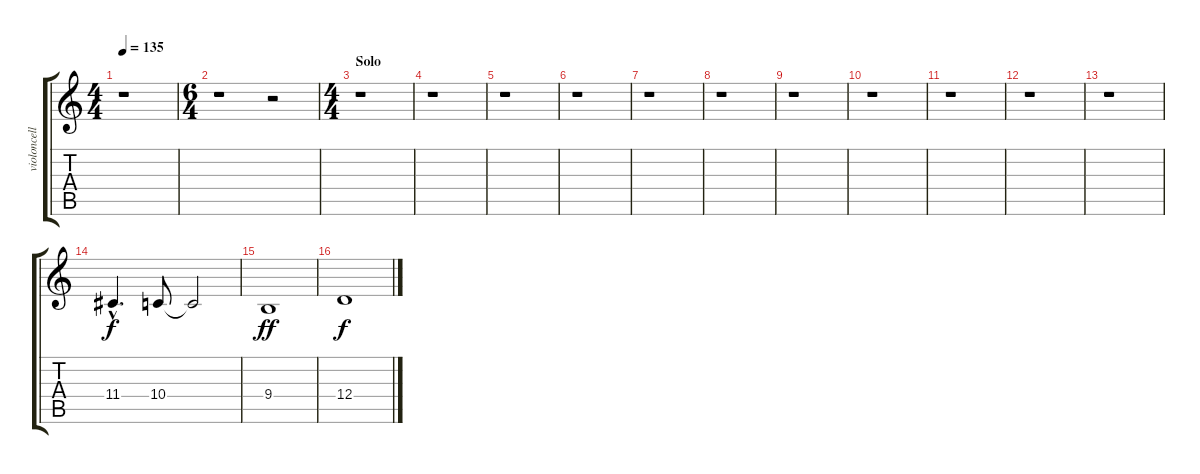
\track ("violoncelle" "violoncell") {instrument cello}
\staff {score tabs}
\tuning (E4 B3 G3 D3 A2 E2) {hide}
\ts (4 4)
\tempo 135
\clef g2
\ks c
r.1{dy f} |
\ts (6 4)
r.1 r.2 |
\ts (4 4)
\section ("" "Solo")
r.1 |
r.1 |
r.1 |
r.1 |
r.1 |
r.1 |
r.1 |
r.1 |
r.1 |
r.1 |
r.1 |
11.4{hac}.4{d} 10.4.8 10.4{t}.2 |
9.4.1{dy ff} |
12.4.1{dy f}
